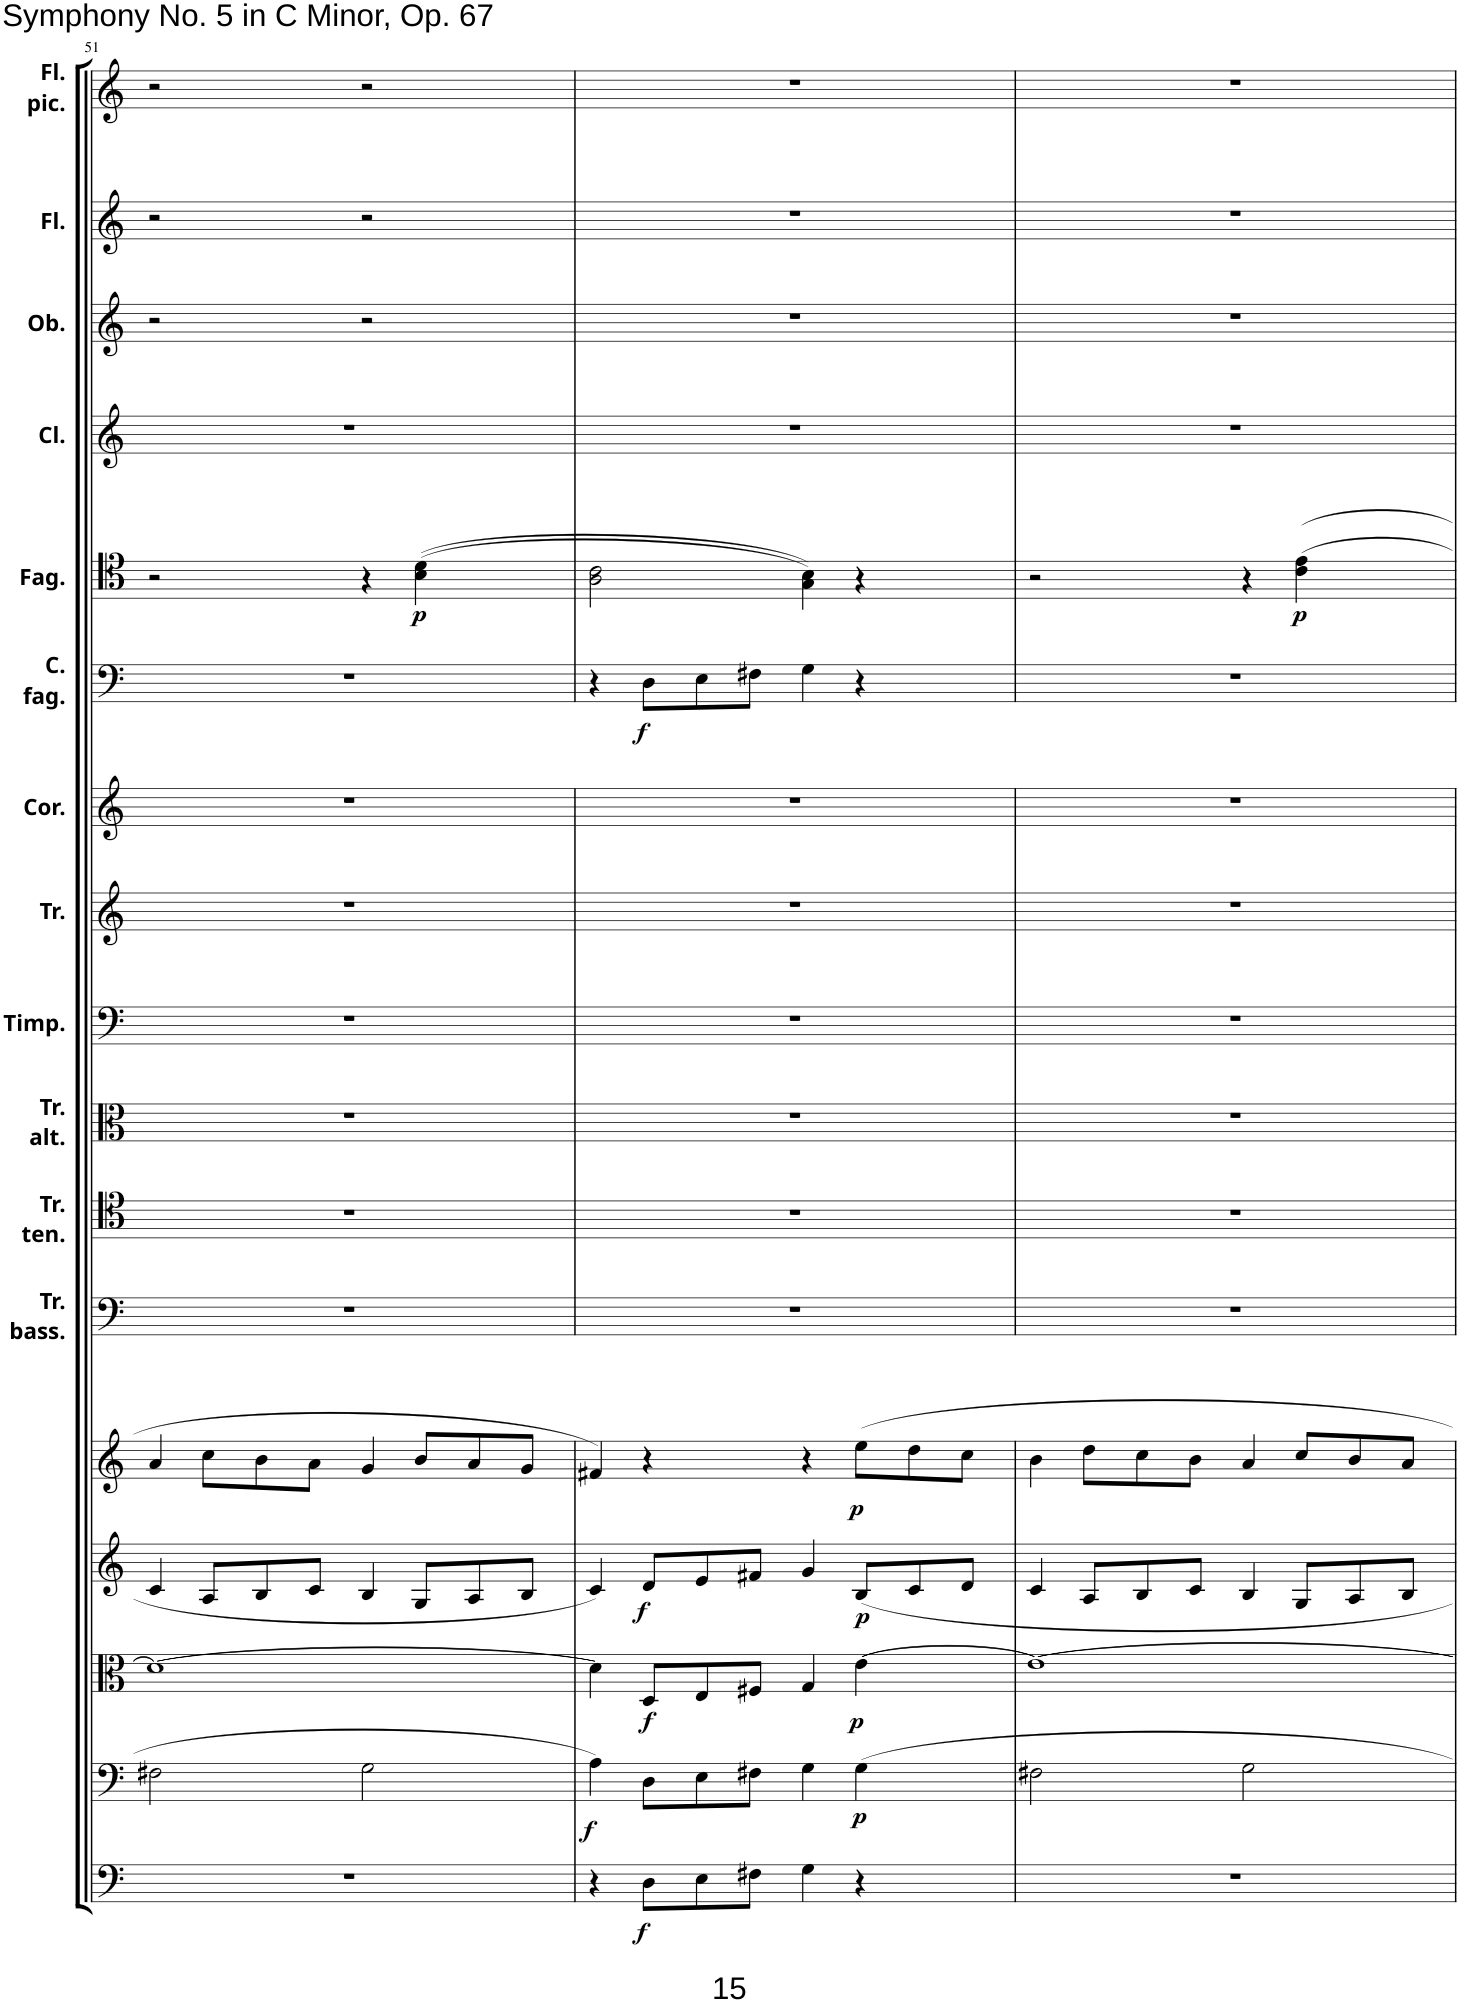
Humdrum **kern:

**kern	**dynam	**kern	**dynam	**kern	**dynam	**kern	**dynam	**kern	**dynam	**kern	**kern	**kern	**kern	**kern	**kern	**kern	**dynam	**kern	**dynam	**kern	**kern	**kern	**kern
*part17	*part17	*part16	*part16	*part15	*part15	*part14	*part14	*part13	*part13	*part12	*part11	*part10	*part9	*part8	*part7	*part6	*part6	*part5	*part5	*part4	*part3	*part2	*part1
*staff17	*staff17	*staff16	*staff16	*staff15	*staff15	*staff14	*staff14	*staff13	*staff13	*staff12	*staff11	*staff10	*staff9	*staff8	*staff7	*staff6	*staff6	*staff5	*staff5	*staff4	*staff3	*staff2	*staff1
*I"Basso.	*	*I"Violoncello.	*	*I"Viola.	*	*I"Violino II.	*	*I"Violino I.	*	*I"Trombone Basso.	*I"Trombone Tenore.	*I"Trombone Alto.	*I"Timpani in C.G.	*I"Trombe in C.	*I"Corni in C.	*I"Contrafagotto.	*	*I"Fagotti.	*	*I"Clarinetti in C.	*I"Oboi.	*I"Flauti.	*I"Flauto piccolo.
*	*	*	*	*	*	*	*	*	*	*I'Tr. bass.	*I'Tr. ten.	*I'Tr. alt.	*I'Timp.	*I'Tr.	*I'Cor.	*I'C. fag.	*	*I'Fag.	*	*I'Cl.	*I'Ob.	*I'Fl.	*I'Fl. pic.
!!LO:PB:g=z
*clefF4	*	*clefF4	*	*clefC3	*	*clefG2	*	*clefG2	*	*clefF4	*clefC4	*clefC3	*clefF4	*clefG2	*clefG2	*clefF4	*	*clefC4	*	*clefG2	*clefG2	*clefG2	*clefG2
*Trd7c12	*	*	*	*	*	*	*	*	*	*	*	*	*	*	*Trd7c12	*Trd7c12	*	*	*	*Trd1c2	*	*	*Trd-7c-12
*k[]	*	*k[]	*	*k[]	*	*k[]	*	*k[]	*	*k[]	*k[]	*k[]	*k[]	*k[]	*k[]	*k[]	*	*k[]	*	*k[]	*k[]	*k[]	*k[]
*M4/4	*	*M4/4	*	*M4/4	*	*M4/4	*	*M4/4	*	*M4/4	*M4/4	*M4/4	*M4/4	*M4/4	*M4/4	*M4/4	*	*M4/4	*	*M4/4	*M4/4	*M4/4	*M4/4
*met(c)	*	*met(c)	*	*met(c)	*	*met(c)	*	*met(c)	*	*met(c)	*met(c)	*met(c)	*met(c)	*met(c)	*met(c)	*met(c)	*	*met(c)	*	*met(c)	*met(c)	*met(c)	*met(c)
=51	=51	=51	=51	=51	=51	=51	=51	=51	=51	=51	=51	=51	=51	=51	=51	=51	=51	=51	=51	=51	=51	=51	=51
1r	.	2F#X\	.	1d_	.	4c/	.	4a/	.	1r	1r	1r	1r	1r	1r	1r	.	2r	.	1r	2r	2r	2r
*	*	*	*	*	*	*Xbrackettup	*	*Xbrackettup	*	*	*	*	*	*	*	*	*	*	*	*	*	*	*
.	.	.	.	.	.	12A/L	.	12cc\L	.	.	.	.	.	.	.	.	.	.	.	.	.	.	.
.	.	.	.	.	.	12B/	.	12b\	.	.	.	.	.	.	.	.	.	.	.	.	.	.	.
.	.	.	.	.	.	12c/J	.	12a\J	.	.	.	.	.	.	.	.	.	.	.	.	.	.	.
.	.	2G\	.	.	.	4B/	.	4g/	.	.	.	.	.	.	.	.	.	4r	.	.	2r	2r	2r
!	!	!	!	!	!	!	!	!	!	!	!	!	!	!	!	!	!	!	!LO:DY:b	!	!	!	!
.	.	.	.	.	.	12G/L	.	12b/L	.	.	.	.	.	.	.	.	.	((4B\ 4d\	p	.	.	.	.
.	.	.	.	.	.	12A/	.	12a/	.	.	.	.	.	.	.	.	.	.	.	.	.	.	.
.	.	.	.	.	.	12B/J	.	12g/J	.	.	.	.	.	.	.	.	.	.	.	.	.	.	.
=52	=52	=52	=52	=52	=52	=52	=52	=52	=52	=52	=52	=52	=52	=52	=52	=52	=52	=52	=52	=52	=52	=52	=52
!	!	!	!LO:DY:b	!	!	!	!	!	!	!	!	!	!	!	!	!	!	!	!	!	!	!	!
4r	.	4A\	f	4d\]	.	4c/	.	4f#X/	.	1r	1r	1r	1r	1r	1r	4r	.	2A\ 2c\	.	1r	1r	1r	1r
*Xbrackettup	*	*	*	*Xbrackettup	*	*	*	*	*	*	*	*	*	*	*	*Xbrackettup	*	*	*	*	*	*	*
!	!LO:DY:b	!	!	!	!LO:DY:b	!	!LO:DY:b	!	!	!	!	!	!	!	!	!	!LO:DY:b	!	!	!	!	!	!
12D\L	f	12D\L	.	12D/L	f	12d/L	f	4r	.	.	.	.	.	.	.	12D\L	f	.	.	.	.	.	.
12E\	.	12E\	.	12E/	.	12e/	.	.	.	.	.	.	.	.	.	12E\	.	.	.	.	.	.	.
12F#X\J	.	12F#X\J	.	12F#X/J	.	12f#X/J	.	.	.	.	.	.	.	.	.	12F#X\J	.	.	.	.	.	.	.
4G\	.	4G\	.	4G/	.	4g/	.	4r	.	.	.	.	.	.	.	4G\	.	4G\ 4B\))	.	.	.	.	.
!	!	!	!LO:DY:b	!	!LO:DY:b	!	!LO:DY:b	!	!LO:DY:b	!	!	!	!	!	!	!	!	!	!	!	!	!	!
4r	.	4G\	p	[4e\	p	12B/L	p	12ee\L	p	.	.	.	.	.	.	4r	.	4r	.	.	.	.	.
.	.	.	.	.	.	12c/	.	12dd\	.	.	.	.	.	.	.	.	.	.	.	.	.	.	.
.	.	.	.	.	.	12d/J	.	12cc\J	.	.	.	.	.	.	.	.	.	.	.	.	.	.	.
=53	=53	=53	=53	=53	=53	=53	=53	=53	=53	=53	=53	=53	=53	=53	=53	=53	=53	=53	=53	=53	=53	=53	=53
1r	.	2F#X\	.	1e_	.	4c/	.	4b\	.	1r	1r	1r	1r	1r	1r	1r	.	2r	.	1r	1r	1r	1r
.	.	.	.	.	.	12A/L	.	12dd\L	.	.	.	.	.	.	.	.	.	.	.	.	.	.	.
.	.	.	.	.	.	12B/	.	12cc\	.	.	.	.	.	.	.	.	.	.	.	.	.	.	.
.	.	.	.	.	.	12c/J	.	12b\J	.	.	.	.	.	.	.	.	.	.	.	.	.	.	.
.	.	2G\	.	.	.	4B/	.	4a/	.	.	.	.	.	.	.	.	.	4r	.	.	.	.	.
!	!	!	!	!	!	!	!	!	!	!	!	!	!	!	!	!	!	!	!LO:DY:b	!	!	!	!
.	.	.	.	.	.	12G/L	.	12cc/L	.	.	.	.	.	.	.	.	.	4c\ 4e\	p	.	.	.	.
.	.	.	.	.	.	12A/	.	12b/	.	.	.	.	.	.	.	.	.	.	.	.	.	.	.
.	.	.	.	.	.	12B/J	.	12a/J	.	.	.	.	.	.	.	.	.	.	.	.	.	.	.
=	=	=	=	=	=	=	=	=	=	=	=	=	=	=	=	=	=	=	=	=	=	=	=
*-	*-	*-	*-	*-	*-	*-	*-	*-	*-	*-	*-	*-	*-	*-	*-	*-	*-	*-	*-	*-	*-	*-	*-
